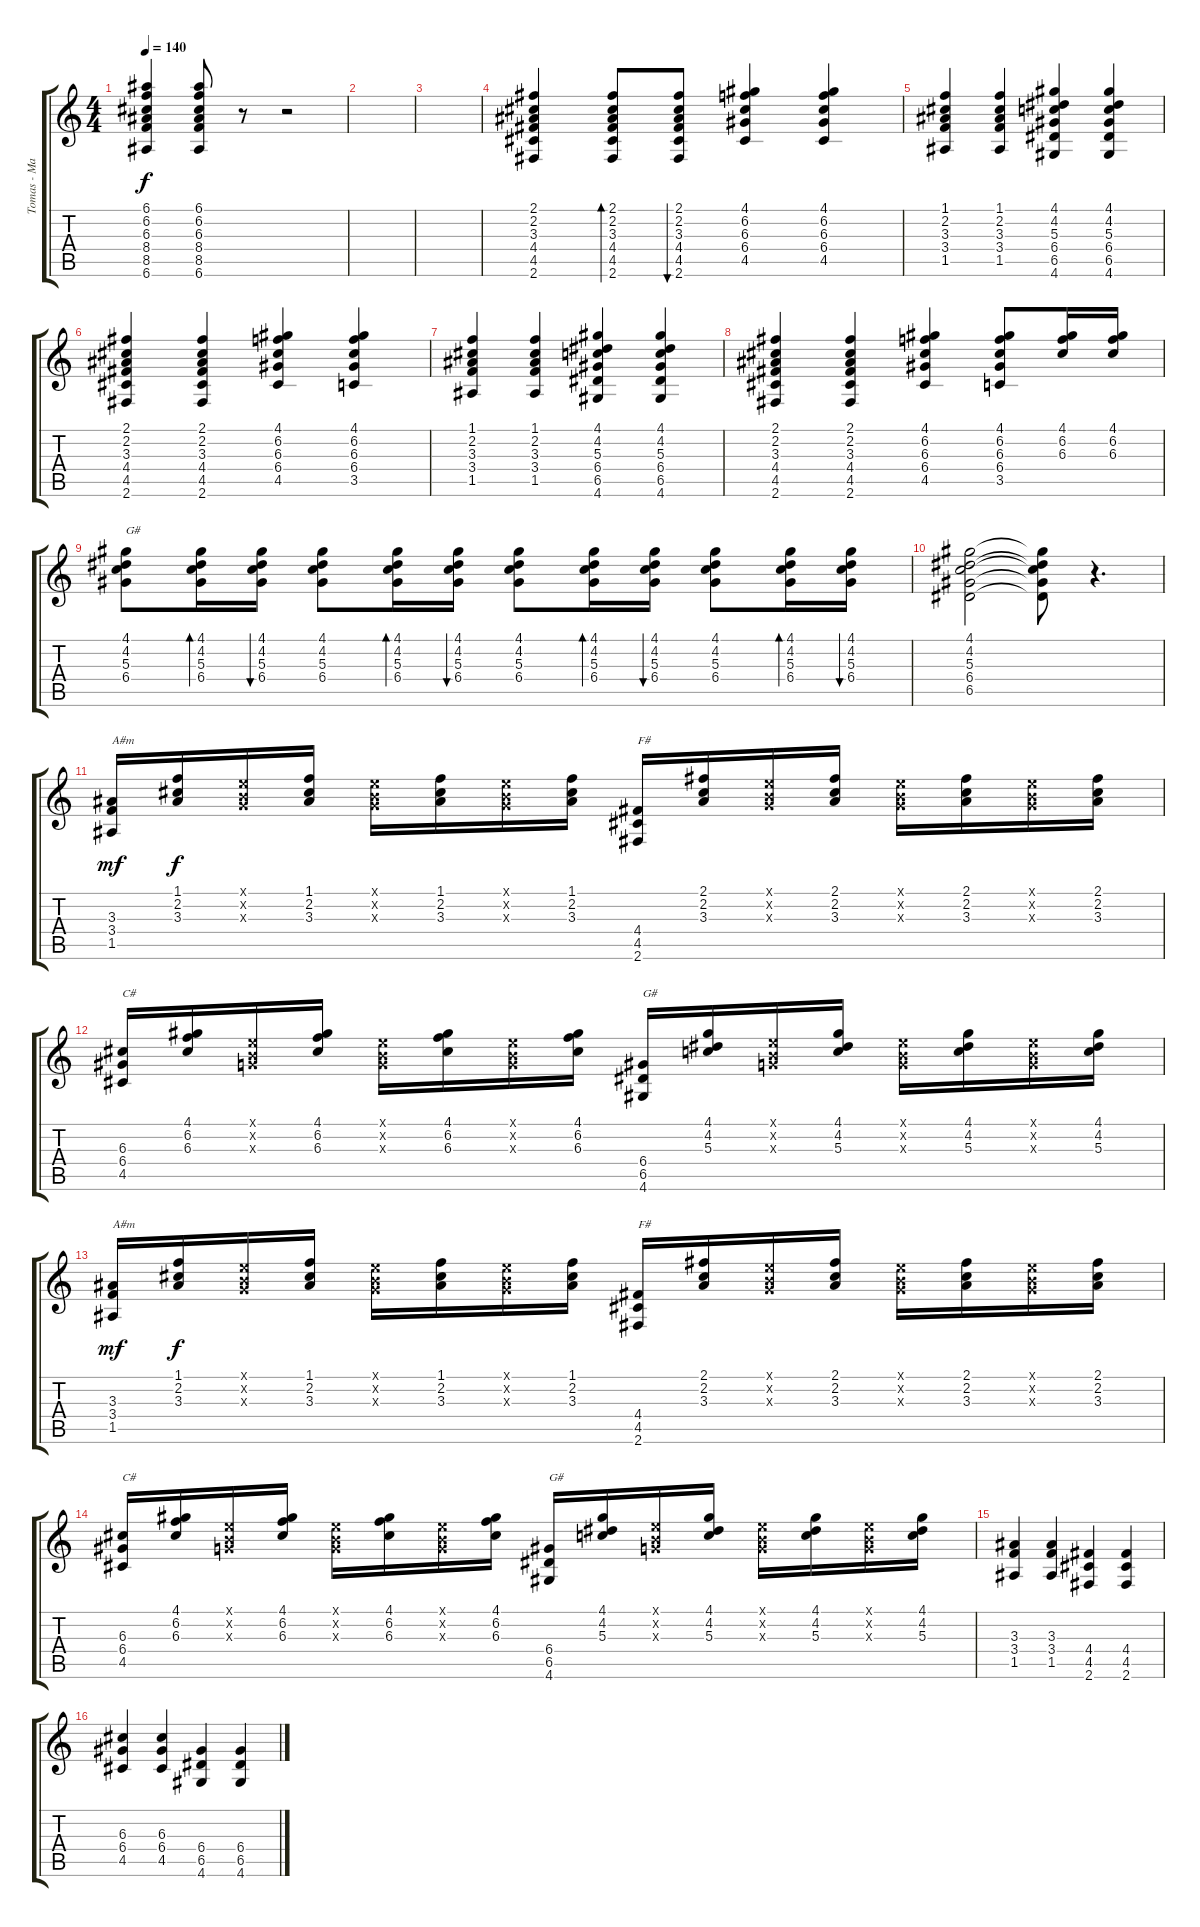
\track ("Tomas - Main Guitar" "Tomas - Ma") {instrument electricguitarclean}
\staff {score tabs}
\tuning (E4 B3 G3 D3 A2 E2) {hide}
\ts (4 4)
\tempo 140
\clef g2
\ks c
(6.1 6.2 6.3 8.4 8.5 6.6).4{dy f} (6.1 6.2 6.3 8.4 8.5 6.6).8 r.8 r.2 |
|
|
(2.1 2.2 3.3 4.4 4.5 2.6).4 (2.1 2.2 3.3 4.4 4.5 2.6).8{bd 60} (2.1 2.2 3.3 4.4 4.5 2.6).8{bu 60} (4.1 6.2 6.3 6.4 4.5).4 (4.1 6.2 6.3 6.4 4.5).4 |
(1.1 2.2 3.3 3.4 1.5).4{volume 13} (1.1 2.2 3.3 3.4 1.5).4 (4.1 4.2 5.3 6.4 6.5 4.6).4 (4.1 4.2 5.3 6.4 6.5 4.6).4 |
(2.1 2.2 3.3 4.4 4.5 2.6).4 (2.1 2.2 3.3 4.4 4.5 2.6).4 (4.1 6.2 6.3 6.4 4.5).4 (4.1 6.2 6.3 6.4 3.5).4 |
(1.1 2.2 3.3 3.4 1.5).4 (1.1 2.2 3.3 3.4 1.5).4 (4.1 4.2 5.3 6.4 6.5 4.6).4 (4.1 4.2 5.3 6.4 6.5 4.6).4 |
(2.1 2.2 3.3 4.4 4.5 2.6).4 (2.1 2.2 3.3 4.4 4.5 2.6).4 (4.1 6.2 6.3 6.4 4.5).4 (4.1 6.2 6.3 6.4 3.5).8 (4.1 6.2 6.3).16 (4.1 6.2 6.3).16 |
(4.1 4.2 5.3 6.4).8{txt "G#"} (4.1 4.2 5.3 6.4).16{bd 60} (4.1 4.2 5.3 6.4).16{bu 60} (4.1 4.2 5.3 6.4).8 (4.1 4.2 5.3 6.4).16{bd 60} (4.1 4.2 5.3 6.4).16{bu 60} (4.1 4.2 5.3 6.4).8 (4.1 4.2 5.3 6.4).16{bd 60} (4.1 4.2 5.3 6.4).16{bu 60} (4.1 4.2 5.3 6.4).8 (4.1 4.2 5.3 6.4).16{bd 60} (4.1 4.2 5.3 6.4).16{bu 60} |
(4.1 4.2 5.3 6.4 6.5).2 (4.1{t} 4.2{t} 5.3{t} 6.4{t} 6.5{t}).8 r.4{d} |
(3.3 3.4 1.5).16{txt "A#m" dy mf} (1.1 2.2 3.3).16{dy f} (0.1{x} 0.2{x} 0.3{x}).16 (1.1 2.2 3.3).16 (0.1{x} 0.2{x} 0.3{x}).16 (1.1 2.2 3.3).16 (0.1{x} 0.2{x} 0.3{x}).16 (1.1 2.2 3.3).16 (4.4 4.5 2.6).16{txt "F#"} (2.1 2.2 3.3).16 (0.1{x} 0.2{x} 0.3{x}).16 (2.1 2.2 3.3).16 (0.1{x} 0.2{x} 0.3{x}).16 (2.1 2.2 3.3).16 (0.1{x} 0.2{x} 0.3{x}).16 (2.1 2.2 3.3).16 |
(6.3 6.4 4.5).16{txt "C#"} (4.1 6.2 6.3).16 (0.1{x} 0.2{x} 0.3{x}).16 (4.1 6.2 6.3).16 (0.1{x} 0.2{x} 0.3{x}).16 (4.1 6.2 6.3).16 (0.1{x} 0.2{x} 0.3{x}).16 (4.1 6.2 6.3).16 (6.4 6.5 4.6).16{txt "G#"} (4.1 4.2 5.3).16 (0.1{x} 0.2{x} 0.3{x}).16 (4.1 4.2 5.3).16 (0.1{x} 0.2{x} 0.3{x}).16 (4.1 4.2 5.3).16 (0.1{x} 0.2{x} 0.3{x}).16 (4.1 4.2 5.3).16 |
(3.3 3.4 1.5).16{txt "A#m" dy mf} (1.1 2.2 3.3).16{dy f} (0.1{x} 0.2{x} 0.3{x}).16 (1.1 2.2 3.3).16 (0.1{x} 0.2{x} 0.3{x}).16 (1.1 2.2 3.3).16 (0.1{x} 0.2{x} 0.3{x}).16 (1.1 2.2 3.3).16 (4.4 4.5 2.6).16{txt "F#"} (2.1 2.2 3.3).16 (0.1{x} 0.2{x} 0.3{x}).16 (2.1 2.2 3.3).16 (0.1{x} 0.2{x} 0.3{x}).16 (2.1 2.2 3.3).16 (0.1{x} 0.2{x} 0.3{x}).16 (2.1 2.2 3.3).16 |
(6.3 6.4 4.5).16{txt "C#"} (4.1 6.2 6.3).16 (0.1{x} 0.2{x} 0.3{x}).16 (4.1 6.2 6.3).16 (0.1{x} 0.2{x} 0.3{x}).16 (4.1 6.2 6.3).16 (0.1{x} 0.2{x} 0.3{x}).16 (4.1 6.2 6.3).16 (6.4 6.5 4.6).16{txt "G#"} (4.1 4.2 5.3).16 (0.1{x} 0.2{x} 0.3{x}).16 (4.1 4.2 5.3).16 (0.1{x} 0.2{x} 0.3{x}).16 (4.1 4.2 5.3).16 (0.1{x} 0.2{x} 0.3{x}).16 (4.1 4.2 5.3).16 |
(3.3 3.4 1.5).4{instrument distortionguitar} (3.3 3.4 1.5).4 (4.4 4.5 2.6).4 (4.4 4.5 2.6).4 |
(6.3 6.4 4.5).4 (6.3 6.4 4.5).4 (6.4 6.5 4.6).4 (6.4 6.5 4.6).4
